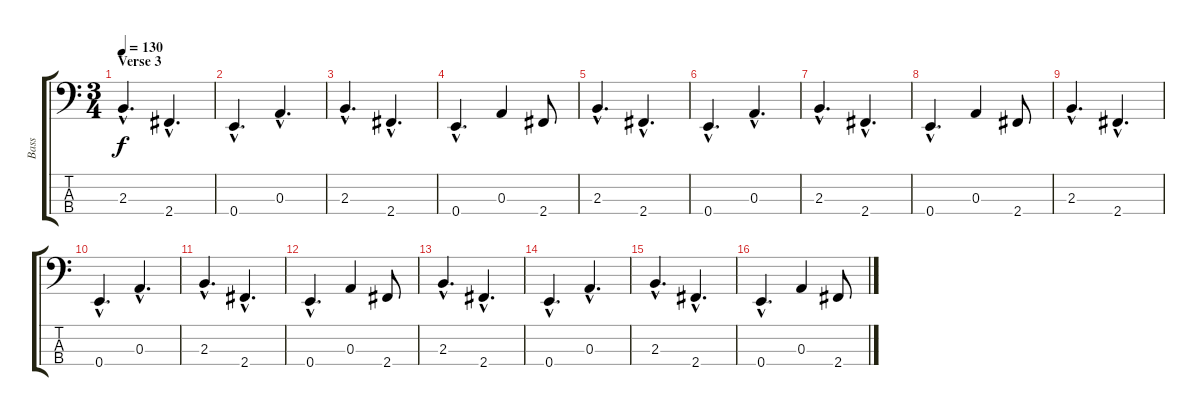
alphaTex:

\track ("Bass" "Bass") {instrument electricbassfinger}
\staff {score tabs}
\tuning (G2 D2 A1 E1) {hide}
\ts (3 4)
\section ("" "Verse 3")
\tempo 130
\clef f4
\ks c
2.3{hac}.4{d dy f} 2.4{hac}.4{d} |
0.4{hac}.4{d} 0.3{hac}.4{d} |
2.3{hac}.4{d} 2.4{hac}.4{d} |
0.4{hac}.4{d} 0.3.4 2.4.8 |
2.3{hac}.4{d} 2.4{hac}.4{d} |
0.4{hac}.4{d} 0.3{hac}.4{d} |
2.3{hac}.4{d} 2.4{hac}.4{d} |
0.4{hac}.4{d} 0.3.4 2.4.8 |
2.3{hac}.4{d} 2.4{hac}.4{d} |
0.4{hac}.4{d} 0.3{hac}.4{d} |
2.3{hac}.4{d} 2.4{hac}.4{d} |
0.4{hac}.4{d} 0.3.4 2.4.8 |
2.3{hac}.4{d} 2.4{hac}.4{d} |
0.4{hac}.4{d} 0.3{hac}.4{d} |
2.3{hac}.4{d} 2.4{hac}.4{d} |
0.4{hac}.4{d} 0.3.4 2.4.8
